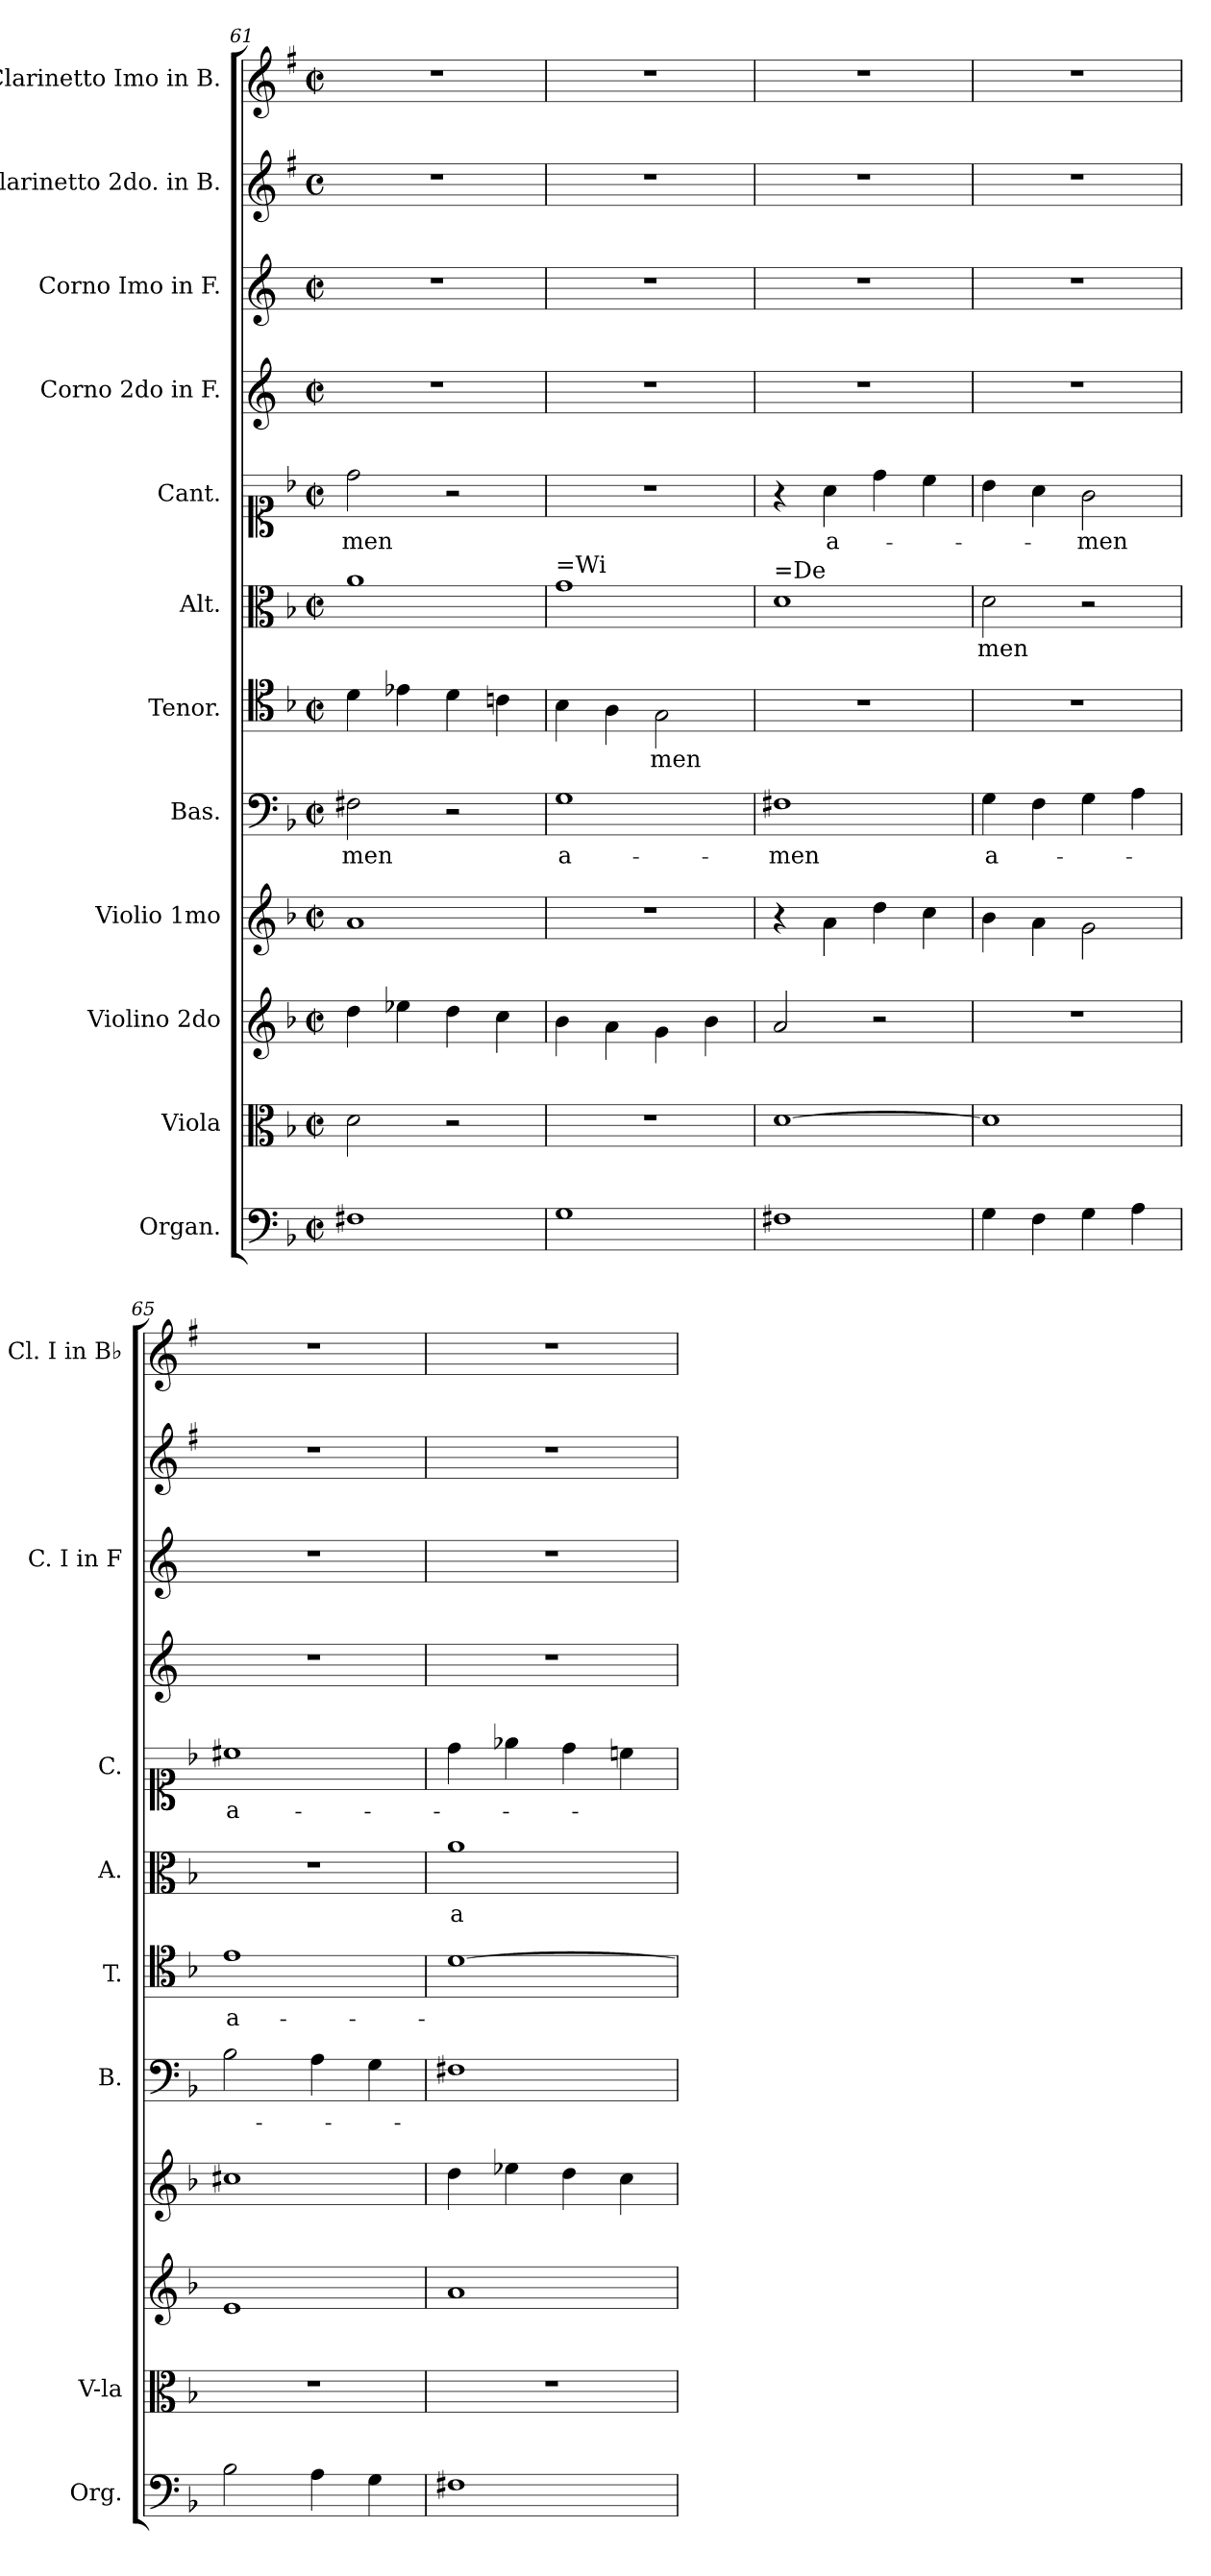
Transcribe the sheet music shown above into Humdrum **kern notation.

**kern	**kern	**kern	**kern	**kern	**text	**kern	**text	**kern	**text	**kern	**text	**kern	**kern	**kern	**kern
*part12	*part11	*part10	*part9	*part8	*part8	*part7	*part7	*part6	*part6	*part5	*part5	*part4	*part3	*part2	*part1
*staff12	*staff11	*staff10	*staff9	*staff8	*staff8	*staff7	*staff7	*staff6	*staff6	*staff5	*staff5	*staff4	*staff3	*staff2	*staff1
*I"Organ.	*I"Viola	*I"Violino 2do	*I"Violio 1mo	*I"Bas.	*	*I"Tenor.	*	*I"Alt.	*	*I"Cant.	*	*I"Corno 2do in F.	*I"Corno Imo in F.	*I"Clarinetto 2do. in B.	*I"Clarinetto Imo in B.
*I'Org.	*I'V-la	*	*	*I'B.	*	*I'T.	*	*I'A.	*	*I'C.	*	*	*I'C. I in F	*	*I'Cl. I in B♭
*clefF4	*clefC3	*clefG2	*clefG2	*clefF4	*	*clefC4	*	*clefC3	*	*clefC1	*	*clefG2	*clefG2	*clefG2	*clefG2
*	*	*	*	*	*	*	*	*	*	*	*	*ITrd4c7	*ITrd4c7	*ITrd1c2	*ITrd1c2
*k[b-]	*k[b-]	*k[b-]	*k[b-]	*k[b-]	*	*k[b-]	*	*k[b-]	*	*k[b-]	*	*k[b-]	*k[b-]	*k[b-]	*k[b-]
*d:	*d:	*d:	*d:	*d:	*	*d:	*	*d:	*	*d:	*	*d:	*d:	*d:	*d:
*M2/2	*M2/2	*M2/2	*M2/2	*M2/2	*	*M2/2	*	*M2/2	*	*M2/2	*	*M2/2	*M2/2	*M2/2	*M2/2
*met(c|)	*met(c|)	*met(c|)	*met(c|)	*met(c|)	*	*met(c|)	*	*met(c|)	*	*met(c|)	*	*met(c|)	*met(c|)	*met(c)	*met(c|)
=61	=61	=61	=61	=61	=61	=61	=61	=61	=61	=61	=61	=61	=61	=61	=61
1F#X	2d\	4dd\	1a	2F#X\	-men	4d\	.	1a	.	2dd\	-men	1r	1r	1r	1r
.	.	4ee-X\	.	.	.	4e-X\	.	.	.	.	.	.	.	.	.
.	2r	4dd\	.	2r	.	4d\	.	.	.	2r	.	.	.	.	.
.	.	4cc\	.	.	.	4cn\	.	.	.	.	.	.	.	.	.
=62	=62	=62	=62	=62	=62	=62	=62	=62	=62	=62	=62	=62	=62	=62	=62
!	!	!	!	!	!	!	!	!LO:TX:a:t==Wi	!	!	!	!	!	!	!
1G	1r	4b-\	1r	1G	a-	4B-\	.	1g	.	1r	.	1r	1r	1r	1r
.	.	4a\	.	.	.	4A\	.	.	.	.	.	.	.	.	.
.	.	4g\	.	.	.	2G\	-men	.	.	.	.	.	.	.	.
.	.	4b-\	.	.	.	.	.	.	.	.	.	.	.	.	.
=63	=63	=63	=63	=63	=63	=63	=63	=63	=63	=63	=63	=63	=63	=63	=63
!	!	!	!	!	!	!	!	!LO:TX:a:t==De	!	!	!	!	!	!	!
1F#X	[1d	2a/	4r	1F#X	-men	1r	.	1d	.	4r	.	1r	1r	1r	1r
.	.	.	4a\	.	.	.	.	.	.	4a\	a-	.	.	.	.
.	.	2r	4dd\	.	.	.	.	.	.	4dd\	.	.	.	.	.
.	.	.	4cc\	.	.	.	.	.	.	4cc\	.	.	.	.	.
=64	=64	=64	=64	=64	=64	=64	=64	=64	=64	=64	=64	=64	=64	=64	=64
4G\	1d]	1r	4b-\	4G\	a-	1r	.	2d\	-men	4b-\	.	1r	1r	1r	1r
4F\	.	.	4a\	4F\	.	.	.	.	.	4a\	.	.	.	.	.
4G\	.	.	2g\	4G\	.	.	.	2r	.	2g\	-men	.	.	.	.
4A\	.	.	.	4A\	.	.	.	.	.	.	.	.	.	.	.
=65	=65	=65	=65	=65	=65	=65	=65	=65	=65	=65	=65	=65	=65	=65	=65
2B-\	1r	1e	1cc#X	2B-\	.	1e	a-	1r	.	1cc#X	a-	1r	1r	1r	1r
4A\	.	.	.	4A\	.	.	.	.	.	.	.	.	.	.	.
4G\	.	.	.	4G\	.	.	.	.	.	.	.	.	.	.	.
=66	=66	=66	=66	=66	=66	=66	=66	=66	=66	=66	=66	=66	=66	=66	=66
1F#X	1r	1a	4dd\	1F#X	.	[1d	.	1a	a-	4dd\	.	1r	1r	1r	1r
.	.	.	4ee-X\	.	.	.	.	.	.	4ee-X\	.	.	.	.	.
.	.	.	4dd\	.	.	.	.	.	.	4dd\	.	.	.	.	.
.	.	.	4cc\	.	.	.	.	.	.	4ccn\	.	.	.	.	.
=	=	=	=	=	=	=	=	=	=	=	=	=	=	=	=
*-	*-	*-	*-	*-	*-	*-	*-	*-	*-	*-	*-	*-	*-	*-	*-
